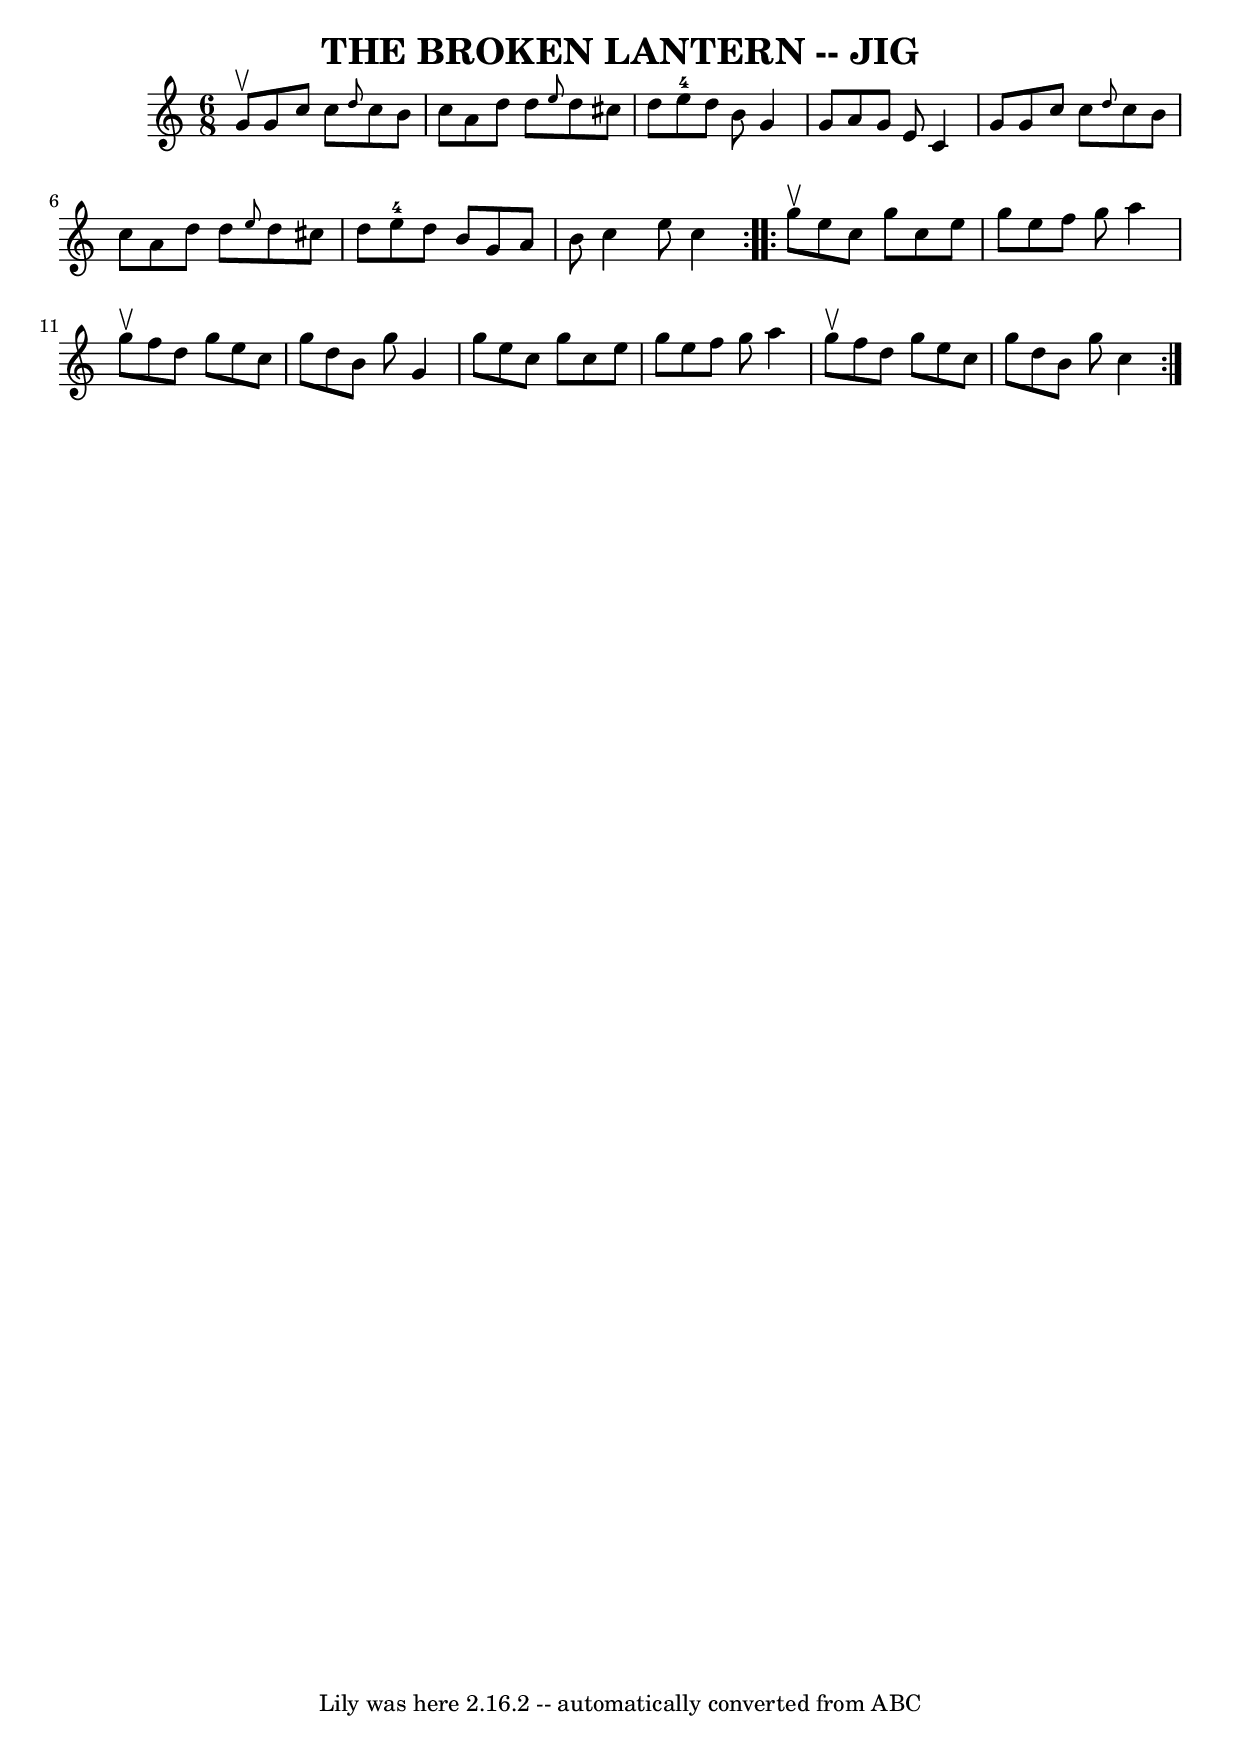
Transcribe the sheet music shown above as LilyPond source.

\version "2.16.2"
\include "Mammoth.ily"
\header {
  %% book = "Ryan's Mammoth Collection of Fiddle Tunes"
  crossRefNumber = "1"
  footnotes = ""
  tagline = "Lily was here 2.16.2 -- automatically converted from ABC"
  title = "THE BROKEN LANTERN -- JIG"

}
voicedefault =  {



  \repeat volta 2 {

    \time 6/8 
    \key c \major
    g'8^\upbow       |
    g'8 c''8 c''8  
    \grace { d''8  
	   } c''8 b'8 c''8    |
    a'8 d''8 d''8  
    \grace { e''8  
	   } d''8 cis''8 d''8    |
    e''8-4 d''8   
    b'8 g'4 g'8    |
    a'8 g'8 e'8 c'4 g'8    |
    
    |
    g'8 c''8 c''8  \grace { d''8  
			  } c''8 b'8 c''8    
    |
    a'8 d''8 d''8  \grace { e''8  
			  } d''8 cis''8 d''8    
    |
    e''8-4 d''8 b'8 g'8 a'8 b'8    |
    c''4    
    e''8 c''4    
  }     
  \repeat volta 2 {
    g''8^\upbow       |
    e''8    
    c''8 g''8 c''8 e''8 g''8    |
    e''8 f''8 g''8 a''4 
    g''8^\upbow   |
    f''8 d''8 g''8 e''8 c''8 g''8    
    |
    d''8 b'8 g''8 g'4 g''8    |
    |
    e''8   
    c''8 g''8 c''8 e''8 g''8    |
    e''8 f''8 g''8    
    a''4 g''8^\upbow   |
    f''8 d''8 g''8 e''8 c''8 g''8  
    |
    d''8 b'8 g''8 c''4    
  }   

}

\score{
  <<

    \context Staff="default"
    {
      \voicedefault 
      
    }

  >>
  \layout {
    
  }
  \midi {
  }

}
